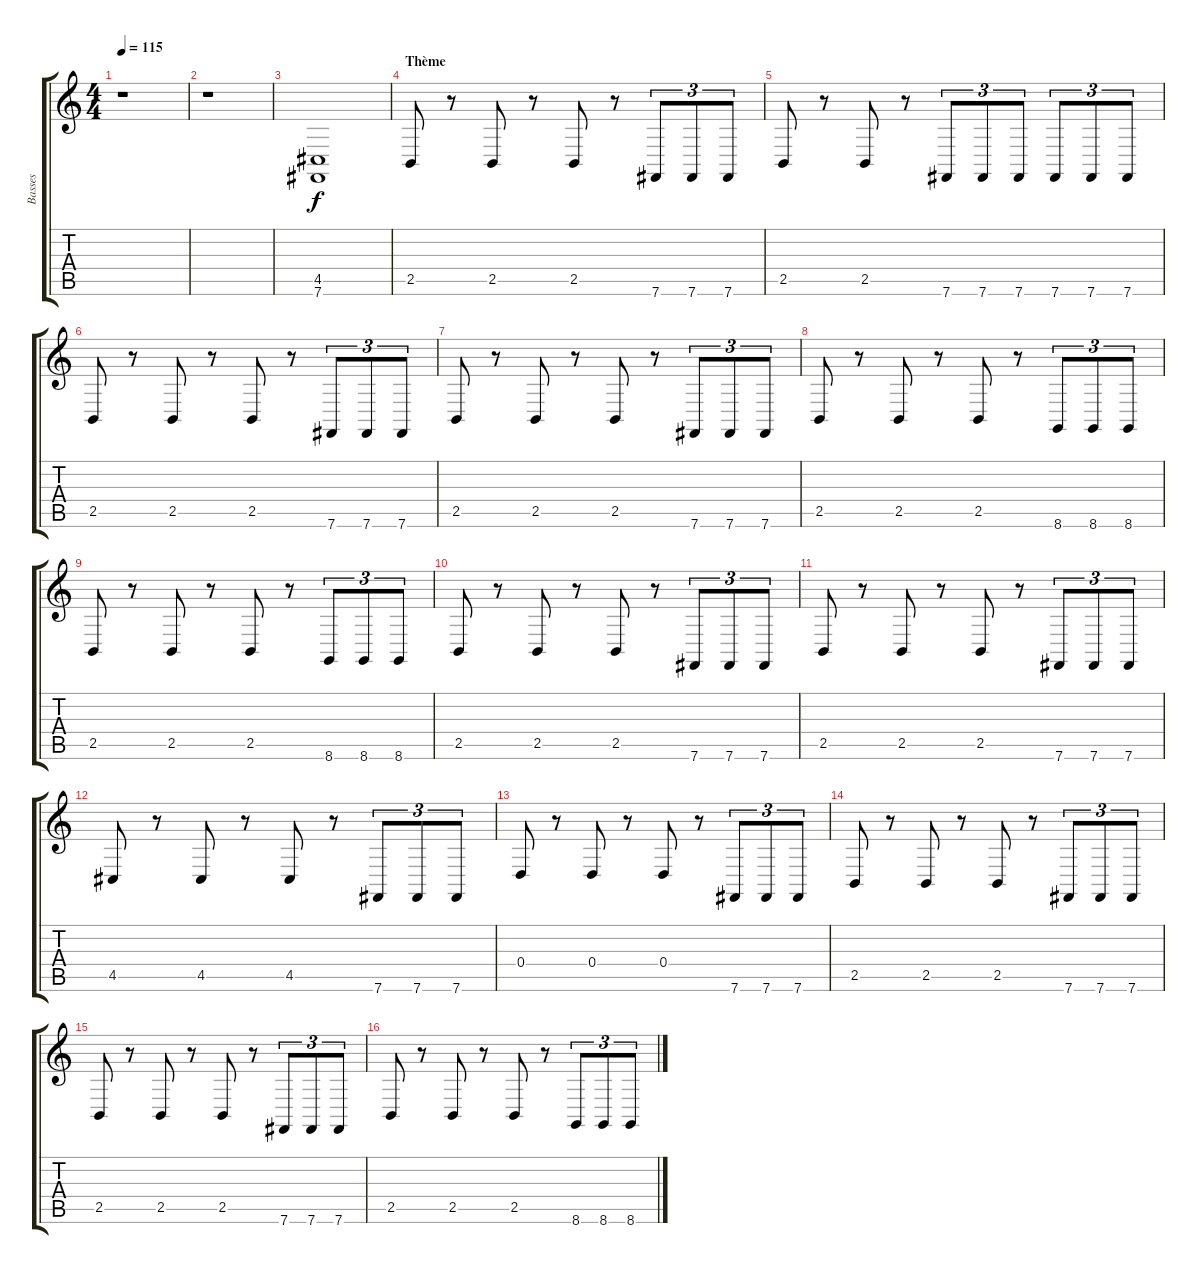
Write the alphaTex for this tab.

\track ("Basses" "Basses") {instrument brasssection}
\staff {score tabs}
\tuning (E4 B3 G3 D3 A2 B1) {hide}
\ts (4 4)
\tempo 115
\clef g2
\ks c
r.1{dy mp} |
r.1 |
(4.5 7.6).1{dy f} |
\section ("" "Thème")
2.5.8 r.8 2.5.8 r.8 2.5.8 r.8 7.6.8{tu (3 2)} 7.6.8{tu (3 2)} 7.6.8{tu (3 2)} |
2.5.8 r.8 2.5.8 r.8 7.6.8{tu (3 2)} 7.6.8{tu (3 2)} 7.6.8{tu (3 2)} 7.6.8{tu (3 2)} 7.6.8{tu (3 2)} 7.6.8{tu (3 2)} |
2.5.8 r.8 2.5.8 r.8 2.5.8 r.8 7.6.8{tu (3 2)} 7.6.8{tu (3 2)} 7.6.8{tu (3 2)} |
2.5.8 r.8 2.5.8 r.8 2.5.8 r.8 7.6.8{tu (3 2)} 7.6.8{tu (3 2)} 7.6.8{tu (3 2)} |
2.5.8 r.8 2.5.8 r.8 2.5.8 r.8 8.6.8{tu (3 2)} 8.6.8{tu (3 2)} 8.6.8{tu (3 2)} |
2.5.8 r.8 2.5.8 r.8 2.5.8 r.8 8.6.8{tu (3 2)} 8.6.8{tu (3 2)} 8.6.8{tu (3 2)} |
2.5.8 r.8 2.5.8 r.8 2.5.8 r.8 7.6.8{tu (3 2)} 7.6.8{tu (3 2)} 7.6.8{tu (3 2)} |
2.5.8 r.8 2.5.8 r.8 2.5.8 r.8 7.6.8{tu (3 2)} 7.6.8{tu (3 2)} 7.6.8{tu (3 2)} |
4.5.8 r.8 4.5.8 r.8 4.5.8 r.8 7.6.8{tu (3 2)} 7.6.8{tu (3 2)} 7.6.8{tu (3 2)} |
0.4.8 r.8 0.4.8 r.8 0.4.8 r.8 7.6.8{tu (3 2)} 7.6.8{tu (3 2)} 7.6.8{tu (3 2)} |
2.5.8 r.8 2.5.8 r.8 2.5.8 r.8 7.6.8{tu (3 2)} 7.6.8{tu (3 2)} 7.6.8{tu (3 2)} |
2.5.8 r.8 2.5.8 r.8 2.5.8 r.8 7.6.8{tu (3 2)} 7.6.8{tu (3 2)} 7.6.8{tu (3 2)} |
2.5.8 r.8 2.5.8 r.8 2.5.8 r.8 8.6.8{tu (3 2)} 8.6.8{tu (3 2)} 8.6.8{tu (3 2)}
